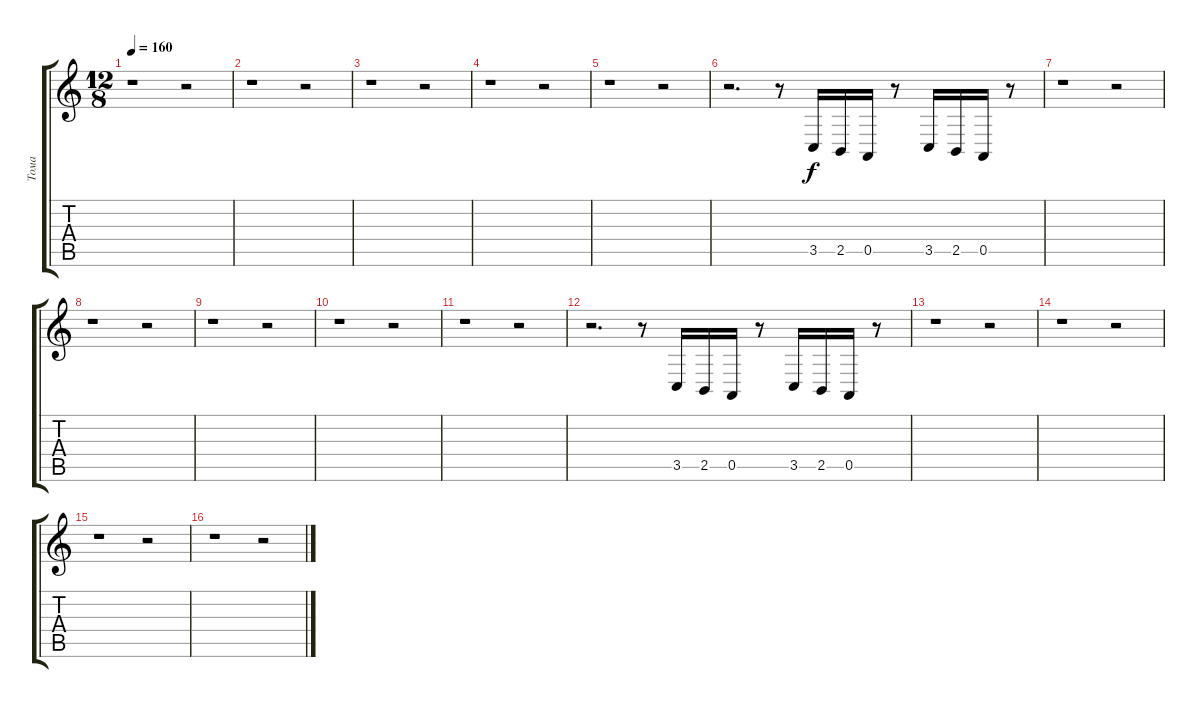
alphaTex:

\track ("Тома" "Тома") {instrument acousticgrandpiano}
\staff {score tabs}
\tuning (E4 B3 G3 D3 A2 E2) {hide}
\ts (12 8)
\tempo 160
\clef g2
\ks c
r.1{dy f} r.2 |
r.1 r.2 |
r.1 r.2 |
r.1 r.2 |
r.1 r.2 |
r.2{d} r.8 3.5.16 2.5.16 0.5.16 r.8 3.5.16 2.5.16 0.5.16 r.8 |
r.1 r.2 |
r.1 r.2 |
r.1 r.2 |
r.1 r.2 |
r.1 r.2 |
r.2{d} r.8 3.5.16 2.5.16 0.5.16 r.8 3.5.16 2.5.16 0.5.16 r.8 |
r.1 r.2 |
r.1 r.2 |
r.1 r.2 |
r.1 r.2
